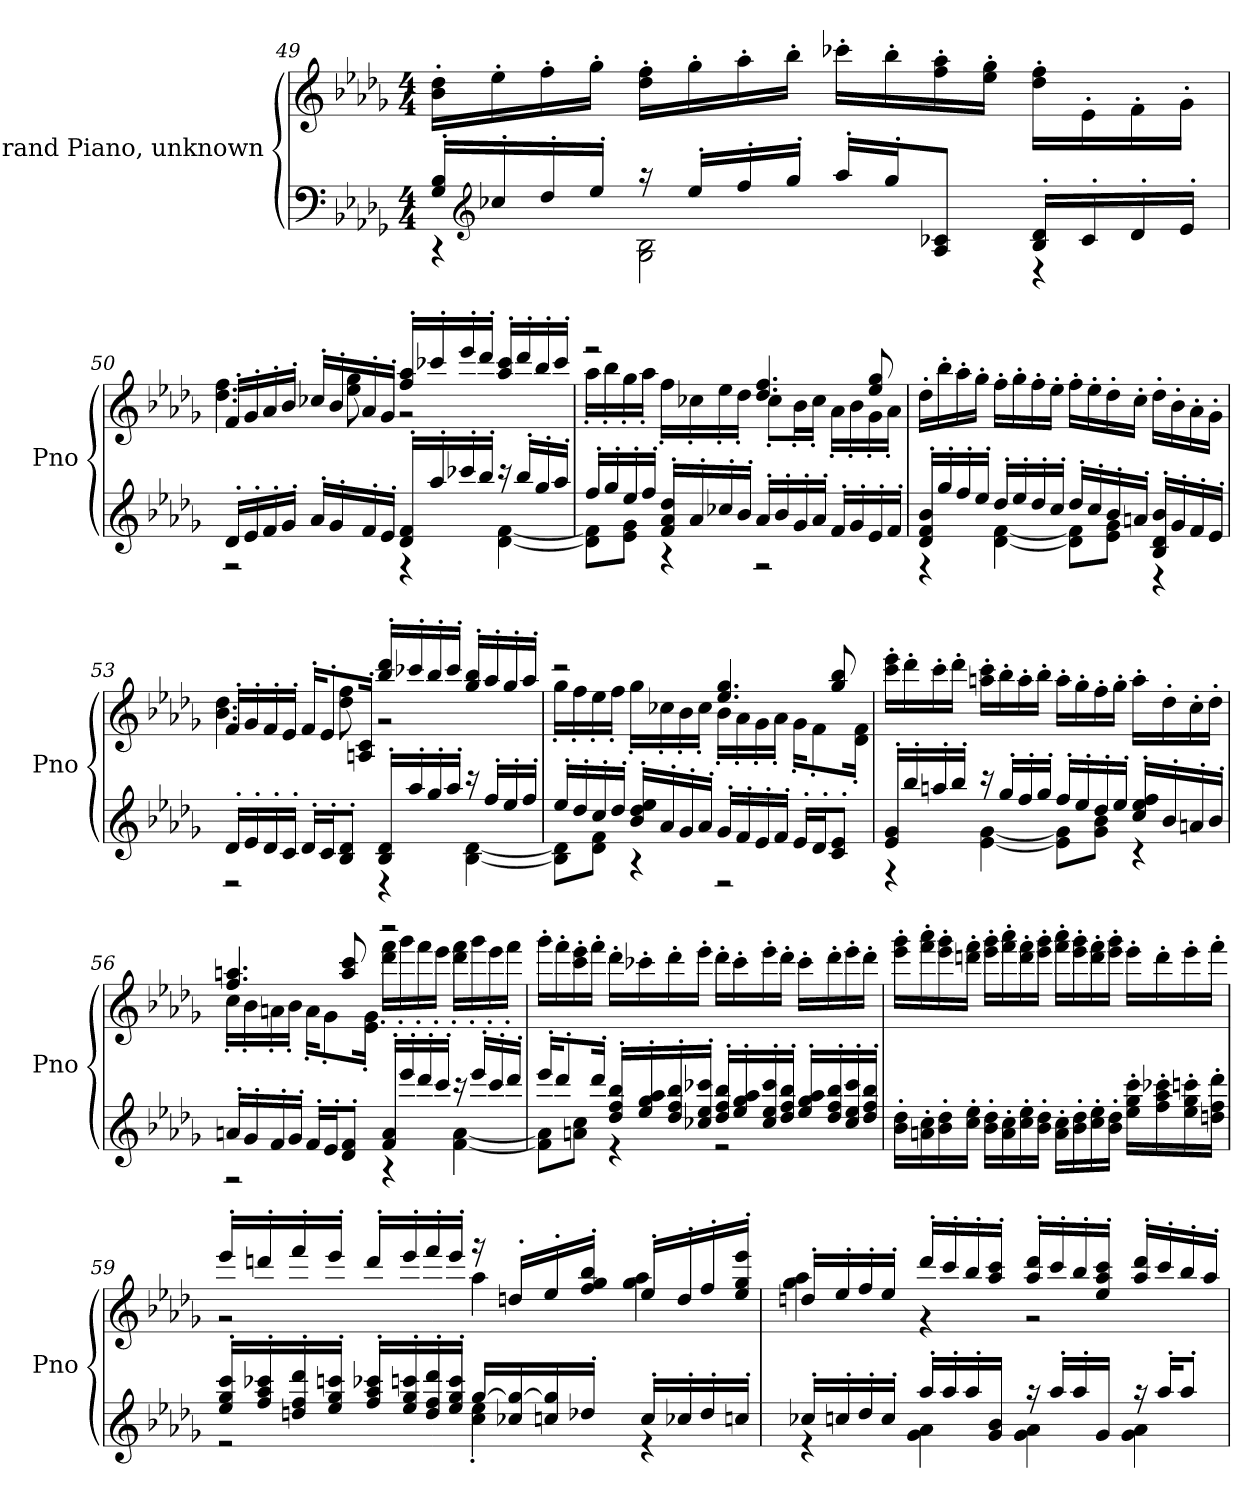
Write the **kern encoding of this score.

**kern	**kern
*part1	*part1
*staff2	*staff1
*I"Grand Piano, unknown	*
*I'Pno	*
!!LO:LB:g=z
*clefF4	*clefG2
*k[b-e-a-d-g-]	*k[b-e-a-d-g-]
*M4/4	*M4/4
=49	=49
*^	*
16G-/' 16B-/'LL	4r	16b-\' 16dd-\'LL
*clefG2	*	*
16cc-X'/	.	16ee-'\
16dd-'/	.	16ff'\
16ee-'/JJ	.	16gg-'\JJ
16r	2G-\ 2B-\	16dd-\' 16ff\'LL
16ee-'/LL	.	16gg-'\
16ff'/	.	16aa-'\
16gg-'/JJ	.	16bb-'\JJ
16aa-'/LL	.	16ccc-X'\LL
16gg-'/J	.	16bb-'\
8A-/ 8c-X/J	.	16ff\' 16aa-\'
.	.	16ee-\' 16gg-\'JJ
16B-/' 16d-/'LL	4r	16dd-\' 16ff\'LL
16c-'/	.	16e-'\
16d-'/	.	16f'\
16e-'/JJ	.	16g-'\JJ
=50	=50	=50
*	*	*^
16d-'/LL	2r	16f'/LL	4.dd-\ 4.ff\
16e-'/	.	16g-'/	.
16f'/	.	16a-'/	.
16g-'/JJ	.	16b-'/JJ	.
16a-'/LL	.	16cc-X'/LL	.
16g-'/	.	16b-'/	.
16f'/	.	16a-'/	8ee-\ 8gg-\
16e-'/JJ	.	16g-'/JJ	.
16d-/' 16f/'LL	4r	16ff/' 16aa-/'LL	2r
16aa-'/	.	16ccc-X'/	.
16ccc-X'/	.	16eee-'/	.
16bb-'/JJ	.	16ddd-'/JJ	.
16r	[4d-\ [4f\	16aa-/' 16ccc-/'LL	.
16bb-'/LL	.	16ddd-'/	.
16gg-'/	.	16bb-'/	.
16aa-'/JJ	.	16ccc-'/JJ	.
!!LO:PB:g=z	!!
=51	=51	=51	=51
16ff'/LL	8d-\] 8f\]L	2r	16aa-'\LL
16gg-'/	.	.	16bb-'\
16ee-'/	8e-\ 8g-\J	.	16gg-'\
16ff'/JJ	.	.	16aa-'\JJ
16f/' 16a-/' 16dd-/'LL	4r	.	16ff'\LL
16a-'/	.	.	16cc-X'\
16cc-X'/	.	.	16ee-'\
16b-'/JJ	.	.	16dd-'\JJ
16a-'/LL	2r	4.dd-/ 4.ff/	8cc-'\L
16b-'/	.	.	.
16g-'/	.	.	16b-'\L
16a-'/JJ	.	.	16cc-'\JJ
16f'/LL	.	.	16a-'\LL
16g-'/	.	.	16b-'\
16e-'/	.	8ee-/ 8gg-/	16g-'\
16f'/JJ	.	.	16a-'\JJ
*	*	*v	*v
=52	=52	=52
16d-/' 16f/' 16b-/'LL	4r	16dd-'\LL
16gg-'/	.	16bb-'\
16ff'/	.	16aa-'\
16ee-'/JJ	.	16gg-'\JJ
16dd-'/LL	[4d-\ [4f\	16ff'\LL
16ee-'/	.	16gg-'\
16dd-'/	.	16ff'\
16cc'/JJ	.	16ee-'\JJ
16dd-'/LL	8d-\] 8f\]L	16ff'\LL
16cc'/	.	16ee-'\
16b-'/	8e-\ 8g-\J	16dd-'\
16an'/JJ	.	16cc'\JJ
16B-/' 16d-/' 16b-/'LL	4r	16dd-'\LL
16g-'/	.	16b-'\
16f'/	.	16a-'\
16e-'/JJ	.	16g-'\JJ
!!LO:LB:g=z
=53	=53	=53
*	*	*^
16d-'/LL	2r	16f'/LL	4.b-\ 4.dd-\
16e-'/	.	16g-'/	.
16d-'/	.	16f'/	.
16c'/JJ	.	16e-'/JJ	.
16d-'/LL	.	16f'/KL	.
16c'/J	.	8e-'/	.
8B-/' 8d-/'J	.	.	8dd-\ 8ff\
.	.	16An/' 16c/'Jk	.
16B-/' 16d-/'LL	4r	16bb-/' 16ddd-/'LL	2r
16aa-'/	.	16ccc-X'/	.
16gg-'/	.	16bb-'/	.
16aa-'/JJ	.	16ccc-'/JJ	.
16r	[4B-\ [4d-\	16gg-/' 16bb-/'LL	.
16ff'/LL	.	16aa-'/	.
16ee-'/	.	16gg-'/	.
16ff'/JJ	.	16aa-'/JJ	.
=54	=54	=54	=54
16ee-'/LL	8B-\] 8d-\]L	2r	16gg-'\LL
16dd-'/	.	.	16ff'\
16cc'/	8d-\ 8f\J	.	16ee-'\
16dd-'/JJ	.	.	16ff'\JJ
16b-/' 16dd-/' 16ee-/'LL	4r	.	16gg-'\LL
16a-'/	.	.	16cc-X'\
16g-'/	.	.	16b-'\
16a-'/JJ	.	.	16cc-'\JJ
16g-'/LL	2r	4.ee-/ 4.gg-/	16b-'\LL
16f'/	.	.	16a-'\
16e-'/	.	.	16g-'\
16f'/JJ	.	.	16a-'\JJ
16e-'/LL	.	.	16g-'\KL
16d-'/J	.	.	8f'\
8c/' 8e-/'J	.	8gg-/ 8bb-/	.
.	.	.	16d-\' 16f\'Jk
*	*	*v	*v
!!LO:LB:g=z
=55	=55	=55
16e-/' 16g-/'LL	4r	16ccc\' 16eee-\'LL
16bb-'/	.	16ddd-'\
16aan'/	.	16ccc'\
16bb-'/JJ	.	16ddd-'\JJ
16r	[4e-\ [4g-\	16aan\' 16ccc\'LL
16gg-'/LL	.	16bb-'\
16ff'/	.	16aa'\
16gg-'/JJ	.	16bb-'\JJ
16ff'/LL	8e-\] 8g-\]L	16aa'\LL
16ee-'/	.	16gg-'\
16dd-'/	8g-\ 8b-\J	16ff'\
16ee-'/JJ	.	16gg-'\JJ
16cc/' 16ee-/' 16ff/'LL	4r	16aa'\LL
16b-'/	.	16dd-'\
16an'/	.	16cc'\
16b-'/JJ	.	16dd-'\JJ
=56	=56	=56
*	*	*^
16an'/LL	2r	4.ff/ 4.aan/	16cc'\LL
16g-'/	.	.	16b-'\
16f'/	.	.	16an'\
16g-'/JJ	.	.	16b-'\JJ
16f'/LL	.	.	16a'\KL
16e-'/J	.	.	8g-'\
8d-/' 8f/'J	.	8aa/ 8ccc/	.
.	.	.	16e-\' 16g-\'Jk
16f/' 16a/'LL	4r	2r	16ddd-\' 16fff\'LL
16eee-'/	.	.	16ggg-'\
16ddd-'/	.	.	16fff'\
16ccc'/JJ	.	.	16eee-'\JJ
16r	[4f\ [4a\	.	16ddd-\' 16fff\'LL
16eee-'/LL	.	.	16ggg-'\
16ccc'/	.	.	16eee-'\
16ddd-'/JJ	.	.	16fff'\JJ
*	*	*v	*v
!!LO:LB:g=z
=57	=57	=57
16eee-'/KL	8f\] 8a\]L	16ggg-'\LL
8ddd-'/	.	16fff'\
.	8an\ 8cc\J	16ccc\' 16eee-\'
16ddd-'/Jk	.	16fff'\JJ
16dd-/' 16ff/' 16bb-/'LL	4r	16ddd-'\LL
16ee-/' 16gg-/' 16aa-/'	.	16ccc-X'\
16dd-/' 16ff/' 16bb-/'	.	16ddd-'\
16cc-X/' 16ee-/' 16ccc-X/'JJ	.	16eee-'\JJ
16dd-/' 16ff/' 16bb-/'LL	2r	16ddd-'\LL
16ee-/' 16gg-/' 16aa-/'	.	16ccc-'\
16cc-/' 16ee-/' 16ccc-/'	.	16eee-'\
16dd-/' 16ff/' 16bb-/'JJ	.	16ddd-'\JJ
16ee-/' 16gg-/' 16aa-/'LL	.	16ccc-'\LL
16dd-/' 16ff/' 16bb-/'	.	16ddd-'\
16cc-/' 16ee-/' 16ccc-/'	.	16eee-'\
16dd-/' 16ff/' 16bb-/'JJ	.	16ddd-'\JJ
*v	*v	*
!!LO:LB:g=z
=58	=58
16b-\' 16dd-\'LL	16eee-\' 16ggg-\'LL
16an\' 16cc\'	16fff\' 16aaa-\'
16b-\' 16dd-\'	16eee-\' 16ggg-\'
16cc\' 16ee-\'JJ	16dddn\' 16fff\'JJ
16b-\' 16dd-\'LL	16eee-\' 16ggg-\'LL
16a\' 16cc\'	16fff\' 16aaa-\'
16cc\' 16ee-\'	16ddd\' 16fff\'
16b-\' 16dd-\'JJ	16eee-\' 16ggg-\'JJ
16a\' 16cc\'LL	16fff\' 16aaa-\'LL
16b-\' 16dd-\'	16eee-\' 16ggg-\'
16cc\' 16ee-\'	16ddd\' 16fff\'
16b-\' 16dd-\'JJ	16eee-\' 16ggg-\'JJ
16ee-\' 16gg-\' 16ccc\'LL	16eee-'\LL
16ff\' 16aa-\' 16ccc-X\'	16ddd'\
16ee-\' 16gg-\' 16cccn\'	16eee-'\
16ddn\' 16ff\' 16ddd-\'JJ	16fff'\JJ
!!LO:LB:g=z
=59	=59
*^	*^
16ee-/' 16gg-/' 16ccc/'LL	2r	16eee-'/LL	2r
16ff/' 16aa-/' 16ccc-X/'	.	16dddn'/	.
16ddn/' 16ff/' 16ddd-/'	.	16fff'/	.
16ee-/' 16gg-/' 16cccn/'JJ	.	16eee-'/JJ	.
16ff/' 16aa-/' 16ccc-X/'LL	.	16ddd'/LL	.
16ee-/' 16gg-/' 16cccn/'	.	16eee-'/	.
16dd/' 16ff/' 16ddd-/'	.	16fff'/	.
16ee-/' 16gg-/' 16ccc/'JJ	.	16eee-'/JJ	.
[16gg-/LL	4cc\' 4ee-\'	16r	4aa-\
16cc-X/ 16gg-/_	.	16ddn'/LL	.
16ccn/ 16gg-/]	.	16ee-'/	.
16dd-X'/JJ	.	16ff/' 16gg-/' 16bb-/'JJ	.
16cc'/LL	4r	16ee-'/LL	4gg-\ 4aa-\
16cc-X'/	.	16dd'/	.
16dd-'/	.	16ff'/	.
16ccn'/JJ	.	16ee-/' 16gg-/' 16eee-/'JJ	.
!!LO:PB:g=z	!!
=60	=60	=60	=60
16cc-X'/LL	4r	16ddn'/LL	4gg-\ 4aa-\
16ccn'/	.	16ee-'/	.
16dd-'/	.	16ff'/	.
16cc'/JJ	.	16ee-'/JJ	.
16aa-'/LL	4g-\ 4a-\	16ddd-'/LL	4r
16aa-'/	.	16ccc'/	.
16aa-'/	.	16bb-'/	.
16g-/ 16b-/JJ	.	16aa-/' 16ccc/'JJ	.
16r	4g-\ 4a-\	16aa-/' 16ddd-/'LL	2r
16aa-'/LL	.	16ccc'/	.
16aa-'/	.	16bb-'/	.
16g-/JJ	.	16ee-/' 16aa-/' 16ccc/'JJ	.
16r	4g-\ 4a-\	16aa-/' 16ddd-/'LL	.
16aa-'/KL	.	16ccc'/	.
8aa-'/J	.	16bb-'/	.
.	.	16aa-'/JJ	.
*v	*v	*	*
*	*v	*v
=	=
*-	*-
